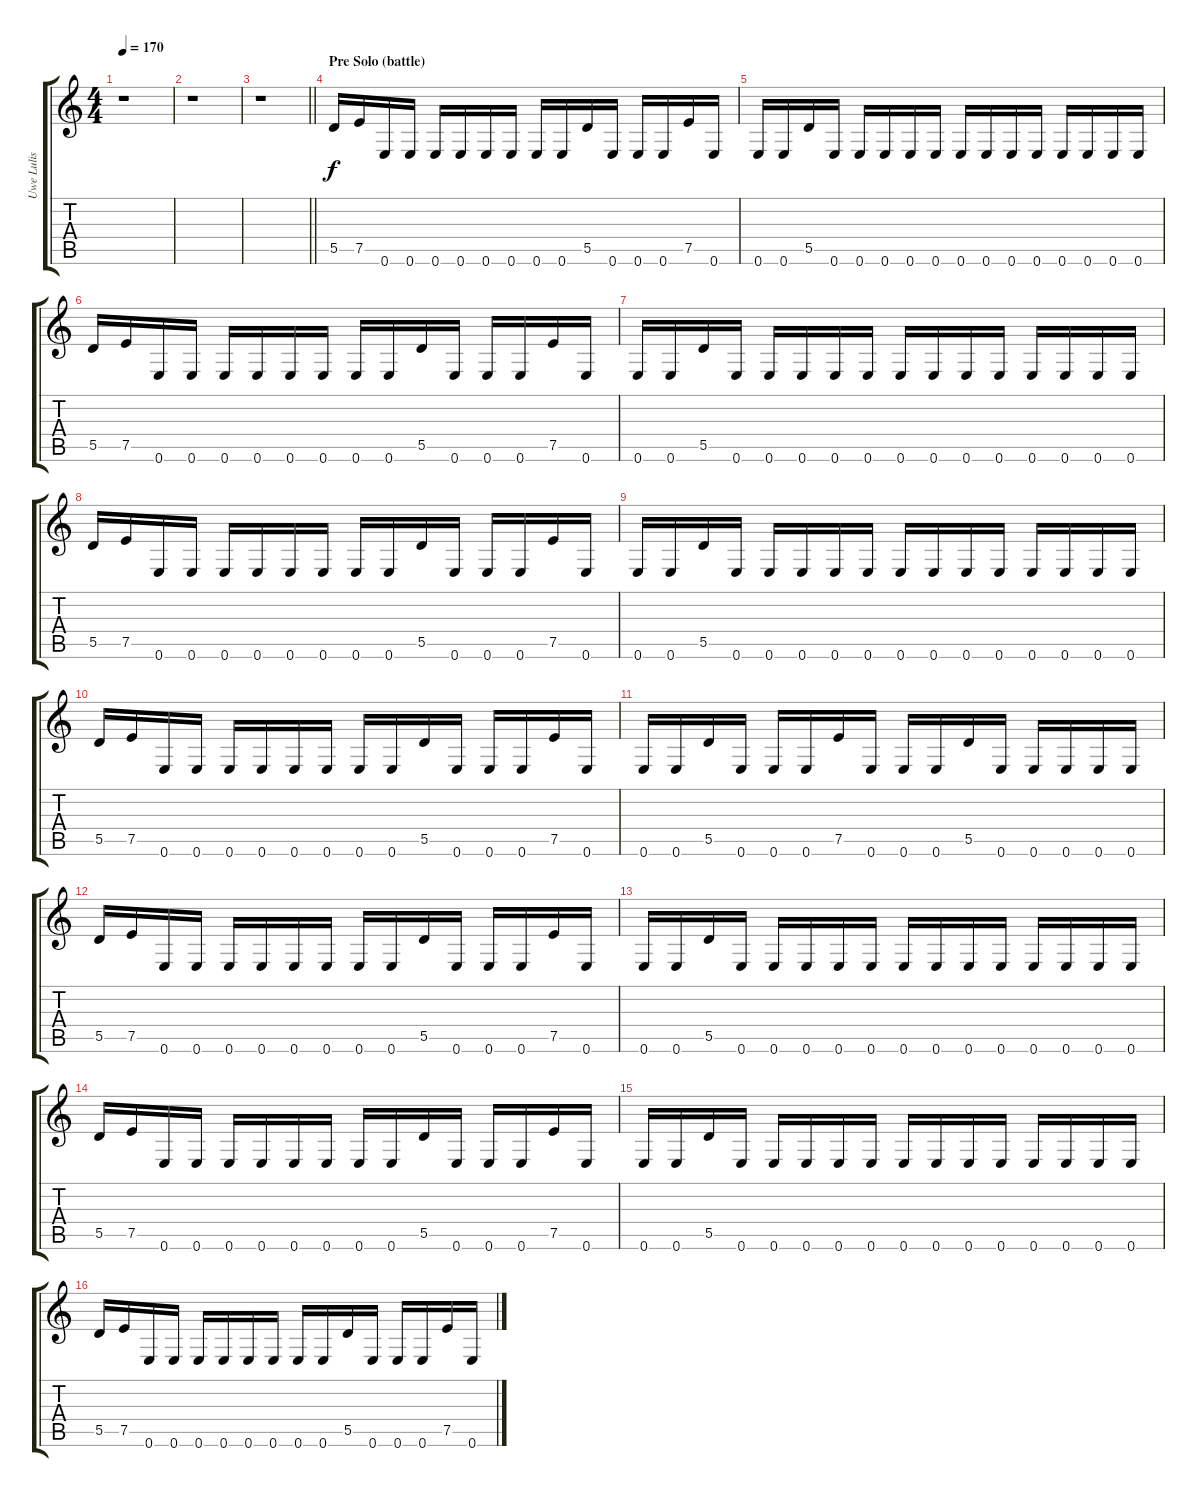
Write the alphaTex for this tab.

\track ("Uwe Lulis" "Uwe Lulis") {instrument distortionguitar}
\staff {score tabs}
\tuning (E4 B3 G3 D3 A2 E2) {hide}
\ts (4 4)
\tempo 170
\clef g2
\ks c
r.1{dy f} |
r.1 |
\barLineRight lightlight
r.1 |
\section ("" "Pre Solo (battle)")
5.5.16 7.5.16 0.6.16 0.6.16 0.6.16 0.6.16 0.6.16 0.6.16 0.6.16 0.6.16 5.5.16 0.6.16 0.6.16 0.6.16 7.5.16 0.6.16 |
0.6.16 0.6.16 5.5.16 0.6.16 0.6.16 0.6.16 0.6.16 0.6.16 0.6.16 0.6.16 0.6.16 0.6.16 0.6.16 0.6.16 0.6.16 0.6.16 |
5.5.16 7.5.16 0.6.16 0.6.16 0.6.16 0.6.16 0.6.16 0.6.16 0.6.16 0.6.16 5.5.16 0.6.16 0.6.16 0.6.16 7.5.16 0.6.16 |
0.6.16 0.6.16 5.5.16 0.6.16 0.6.16 0.6.16 0.6.16 0.6.16 0.6.16 0.6.16 0.6.16 0.6.16 0.6.16 0.6.16 0.6.16 0.6.16 |
5.5.16 7.5.16 0.6.16 0.6.16 0.6.16 0.6.16 0.6.16 0.6.16 0.6.16 0.6.16 5.5.16 0.6.16 0.6.16 0.6.16 7.5.16 0.6.16 |
0.6.16 0.6.16 5.5.16 0.6.16 0.6.16 0.6.16 0.6.16 0.6.16 0.6.16 0.6.16 0.6.16 0.6.16 0.6.16 0.6.16 0.6.16 0.6.16 |
5.5.16 7.5.16 0.6.16 0.6.16 0.6.16 0.6.16 0.6.16 0.6.16 0.6.16 0.6.16 5.5.16 0.6.16 0.6.16 0.6.16 7.5.16 0.6.16 |
0.6.16 0.6.16 5.5.16 0.6.16 0.6.16 0.6.16 7.5.16 0.6.16 0.6.16 0.6.16 5.5.16 0.6.16 0.6.16 0.6.16 0.6.16 0.6.16 |
5.5.16 7.5.16 0.6.16 0.6.16 0.6.16 0.6.16 0.6.16 0.6.16 0.6.16 0.6.16 5.5.16 0.6.16 0.6.16 0.6.16 7.5.16 0.6.16 |
0.6.16 0.6.16 5.5.16 0.6.16 0.6.16 0.6.16 0.6.16 0.6.16 0.6.16 0.6.16 0.6.16 0.6.16 0.6.16 0.6.16 0.6.16 0.6.16 |
5.5.16 7.5.16 0.6.16 0.6.16 0.6.16 0.6.16 0.6.16 0.6.16 0.6.16 0.6.16 5.5.16 0.6.16 0.6.16 0.6.16 7.5.16 0.6.16 |
0.6.16 0.6.16 5.5.16 0.6.16 0.6.16 0.6.16 0.6.16 0.6.16 0.6.16 0.6.16 0.6.16 0.6.16 0.6.16 0.6.16 0.6.16 0.6.16 |
5.5.16 7.5.16 0.6.16 0.6.16 0.6.16 0.6.16 0.6.16 0.6.16 0.6.16 0.6.16 5.5.16 0.6.16 0.6.16 0.6.16 7.5.16 0.6.16
